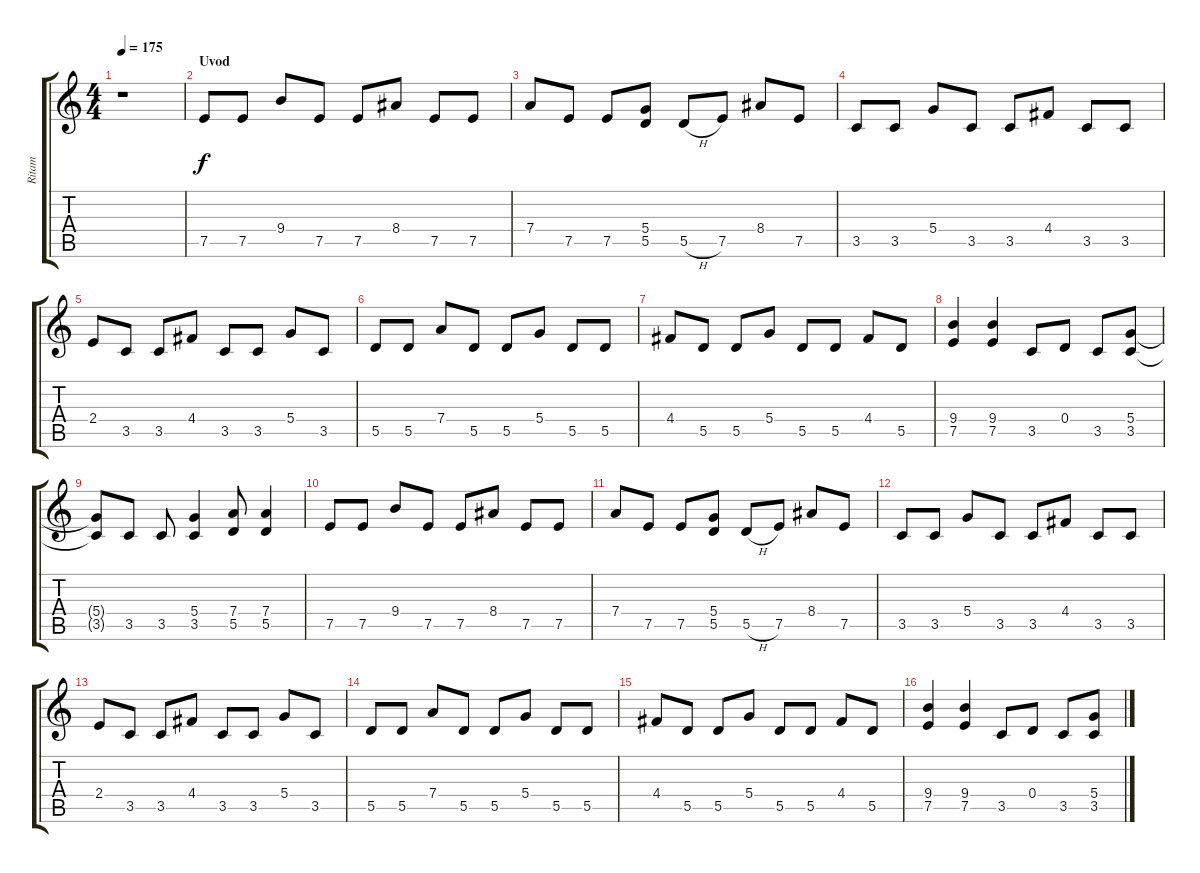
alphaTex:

\track ("Ritam" "Ritam") {instrument distortionguitar}
\staff {score tabs}
\tuning (E4 B3 G3 D3 A2 E2) {hide}
\ts (4 4)
\tempo 175
\clef g2
\ks c
r.1{dy f instrument distortionguitar} |
\section ("" "Uvod")
7.5.8 7.5.8 9.4.8 7.5.8 7.5.8 8.4.8 7.5.8 7.5.8 |
7.4.8 7.5.8 7.5.8 (5.4 5.5).8 5.5{h}.8 7.5.8 8.4.8 7.5.8 |
3.5.8 3.5.8 5.4.8 3.5.8 3.5.8 4.4.8 3.5.8 3.5.8 |
2.4.8 3.5.8 3.5.8 4.4.8 3.5.8 3.5.8 5.4.8 3.5.8 |
5.5.8 5.5.8 7.4.8 5.5.8 5.5.8 5.4.8 5.5.8 5.5.8 |
4.4.8 5.5.8 5.5.8 5.4.8 5.5.8 5.5.8 4.4.8 5.5.8 |
(9.4 7.5).4 (9.4 7.5).4 3.5.8 0.4.8 3.5.8 (5.4 3.5).8 |
(5.4{t} 3.5{t}).8 3.5.8 3.5.8 (5.4 3.5).4 (7.4 5.5).8 (7.4 5.5).4 |
7.5.8 7.5.8 9.4.8 7.5.8 7.5.8 8.4.8 7.5.8 7.5.8 |
7.4.8 7.5.8 7.5.8 (5.4 5.5).8 5.5{h}.8 7.5.8 8.4.8 7.5.8 |
3.5.8 3.5.8 5.4.8 3.5.8 3.5.8 4.4.8 3.5.8 3.5.8 |
2.4.8 3.5.8 3.5.8 4.4.8 3.5.8 3.5.8 5.4.8 3.5.8 |
5.5.8 5.5.8 7.4.8 5.5.8 5.5.8 5.4.8 5.5.8 5.5.8 |
4.4.8 5.5.8 5.5.8 5.4.8 5.5.8 5.5.8 4.4.8 5.5.8 |
(9.4 7.5).4 (9.4 7.5).4 3.5.8 0.4.8 3.5.8 (5.4 3.5).8
